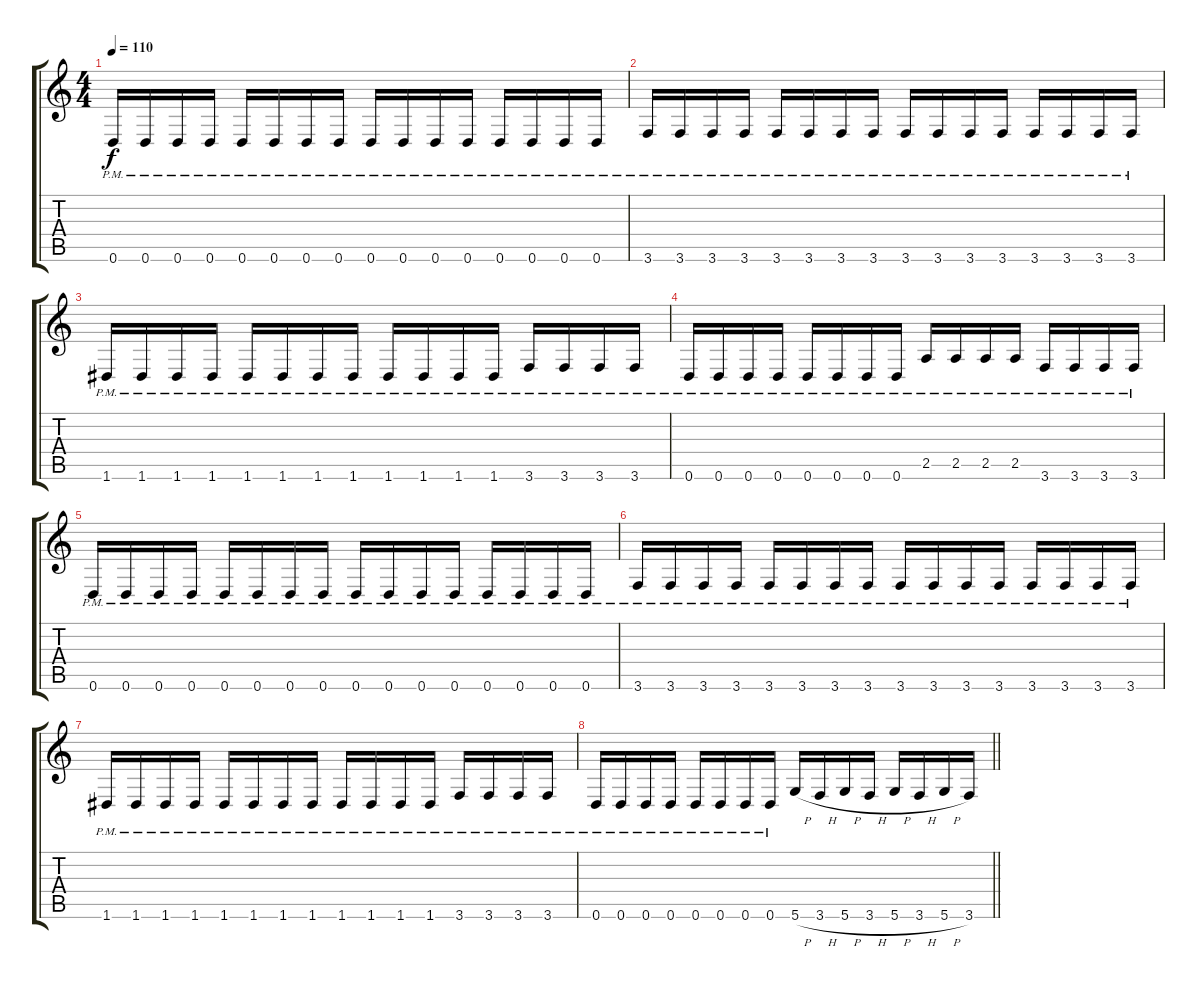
\track "" {instrument overdrivenguitar}
\staff {score tabs}
\tuning (D4 A3 F3 C3 G2 D2) {hide}
\ts (4 4)
\tempo 110
\clef g2
\ks c
0.6{pm}.16{dy f} 0.6{pm}.16 0.6{pm}.16 0.6{pm}.16 0.6{pm}.16 0.6{pm}.16 0.6{pm}.16 0.6{pm}.16 0.6{pm}.16 0.6{pm}.16 0.6{pm}.16 0.6{pm}.16 0.6{pm}.16 0.6{pm}.16 0.6{pm}.16 0.6{pm}.16 |
3.6{pm}.16 3.6{pm}.16 3.6{pm}.16 3.6{pm}.16 3.6{pm}.16 3.6{pm}.16 3.6{pm}.16 3.6{pm}.16 3.6{pm}.16 3.6{pm}.16 3.6{pm}.16 3.6{pm}.16 3.6{pm}.16 3.6{pm}.16 3.6{pm}.16 3.6{pm}.16 |
1.6{pm}.16 1.6{pm}.16 1.6{pm}.16 1.6{pm}.16 1.6{pm}.16 1.6{pm}.16 1.6{pm}.16 1.6{pm}.16 1.6{pm}.16 1.6{pm}.16 1.6{pm}.16 1.6{pm}.16 3.6{pm}.16 3.6{pm}.16 3.6{pm}.16 3.6{pm}.16 |
0.6{pm}.16 0.6{pm}.16 0.6{pm}.16 0.6{pm}.16 0.6{pm}.16 0.6{pm}.16 0.6{pm}.16 0.6{pm}.16 2.5{pm}.16 2.5{pm}.16 2.5{pm}.16 2.5{pm}.16 3.6{pm}.16 3.6{pm}.16 3.6{pm}.16 3.6{pm}.16 |
0.6{pm}.16 0.6{pm}.16 0.6{pm}.16 0.6{pm}.16 0.6{pm}.16 0.6{pm}.16 0.6{pm}.16 0.6{pm}.16 0.6{pm}.16 0.6{pm}.16 0.6{pm}.16 0.6{pm}.16 0.6{pm}.16 0.6{pm}.16 0.6{pm}.16 0.6{pm}.16 |
3.6{pm}.16 3.6{pm}.16 3.6{pm}.16 3.6{pm}.16 3.6{pm}.16 3.6{pm}.16 3.6{pm}.16 3.6{pm}.16 3.6{pm}.16 3.6{pm}.16 3.6{pm}.16 3.6{pm}.16 3.6{pm}.16 3.6{pm}.16 3.6{pm}.16 3.6{pm}.16 |
1.6{pm}.16 1.6{pm}.16 1.6{pm}.16 1.6{pm}.16 1.6{pm}.16 1.6{pm}.16 1.6{pm}.16 1.6{pm}.16 1.6{pm}.16 1.6{pm}.16 1.6{pm}.16 1.6{pm}.16 3.6{pm}.16 3.6{pm}.16 3.6{pm}.16 3.6{pm}.16 |
\barLineRight lightlight
0.6{pm}.16 0.6{pm}.16 0.6{pm}.16 0.6{pm}.16 0.6{pm}.16 0.6{pm}.16 0.6{pm}.16 0.6{pm}.16 5.6{h}.16 3.6{h}.16 5.6{h}.16 3.6{h}.16 5.6{h}.16 3.6{h}.16 5.6{h}.16 3.6.16
